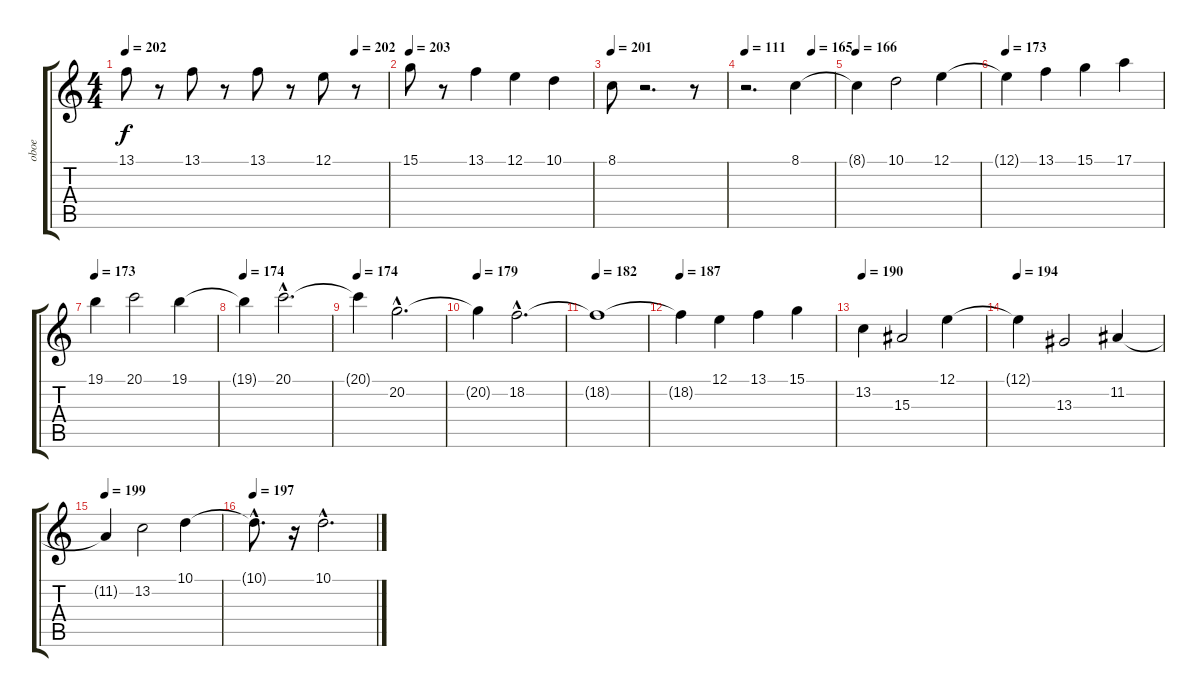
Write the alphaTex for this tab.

\track ("oboe" "oboe") {instrument oboe}
\staff {score tabs}
\tuning (E4 B3 G3 D3 A2 E2) {hide}
\ts (4 4)
\tempo 202
\tempo (202 0.875)
\clef g2
\ks c
13.1.8{dy f} r.8 13.1.8 r.8 13.1.8 r.8 12.1.8 r.8 |
\tempo 203
15.1.8 r.8 13.1.4 12.1.4 10.1.4 |
\tempo 201
8.1.8 r.2{d} r.8 |
\tempo 111
\tempo (165 0.75)
r.2{d} 8.1.4 |
\tempo 166
8.1{t}.4 10.1.2 12.1.4 |
\tempo 173
12.1{t}.4 13.1.4 15.1.4 17.1.4 |
\tempo 173
19.1.4 20.1.2 19.1.4 |
\tempo 174
19.1{t}.4 20.1{hac}.2{d} |
\tempo 174
20.1{t}.4 20.2{hac}.2{d} |
\tempo 179
20.2{t}.4 18.2{hac}.2{d} |
\tempo 182
18.2{t}.1 |
\tempo 187
18.2{t}.4 12.1.4 13.1.4 15.1.4 |
\tempo 190
13.2.4 15.3.2 12.1.4 |
\tempo 194
12.1{t}.4 13.3.2 11.2.4 |
\tempo 199
11.2{t}.4 13.2.2 10.1.4 |
\tempo 197
10.1{hac t}.8{d} r.16 10.1{hac}.2{d}
